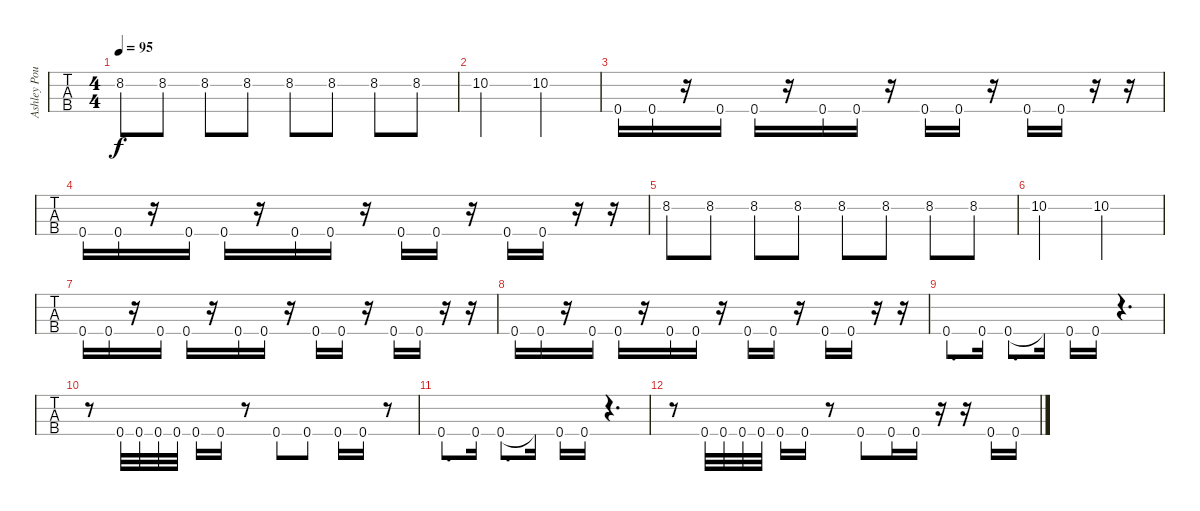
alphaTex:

\track ("Ashley Pourdy" "Ashley Pou") {instrument electricbassfinger}
\staff {tabs}
\tuning (G2 D2 A1 D1) {hide}
\ts (4 4)
\tempo 95
\clef f4
\ks c
8.2.8{dy f} 8.2.8 8.2.8 8.2.8 8.2.8 8.2.8 8.2.8 8.2.8 |
10.2.2 10.2.2 |
0.4.16 0.4.16 r.16 0.4.16 0.4.16 r.16 0.4.16 0.4.16 r.16 0.4.16 0.4.16 r.16 0.4.16 0.4.16 r.16 r.16 |
0.4.16 0.4.16 r.16 0.4.16 0.4.16 r.16 0.4.16 0.4.16 r.16 0.4.16 0.4.16 r.16 0.4.16 0.4.16 r.16 r.16 |
8.2.8 8.2.8 8.2.8 8.2.8 8.2.8 8.2.8 8.2.8 8.2.8 |
10.2.2 10.2.2 |
0.4.16 0.4.16 r.16 0.4.16 0.4.16 r.16 0.4.16 0.4.16 r.16 0.4.16 0.4.16 r.16 0.4.16 0.4.16 r.16 r.16 |
0.4.16 0.4.16 r.16 0.4.16 0.4.16 r.16 0.4.16 0.4.16 r.16 0.4.16 0.4.16 r.16 0.4.16 0.4.16 r.16 r.16 |
0.4.8{d} 0.4.16 0.4.8{d} 0.4{t}.16 0.4.16 0.4.16 r.4{d} |
r.8 0.4.32 0.4.32 0.4.32 0.4.32 0.4.16 0.4.16 r.8 0.4.8 0.4.8 0.4.16 0.4.16 r.8 |
0.4.8{d} 0.4.16 0.4.8{d} 0.4{t}.16 0.4.16 0.4.16 r.4{d} |
r.8 0.4.32 0.4.32 0.4.32 0.4.32 0.4.16 0.4.16 r.8 0.4.8 0.4.16 0.4.16 r.16 r.16 0.4.16 0.4.16
